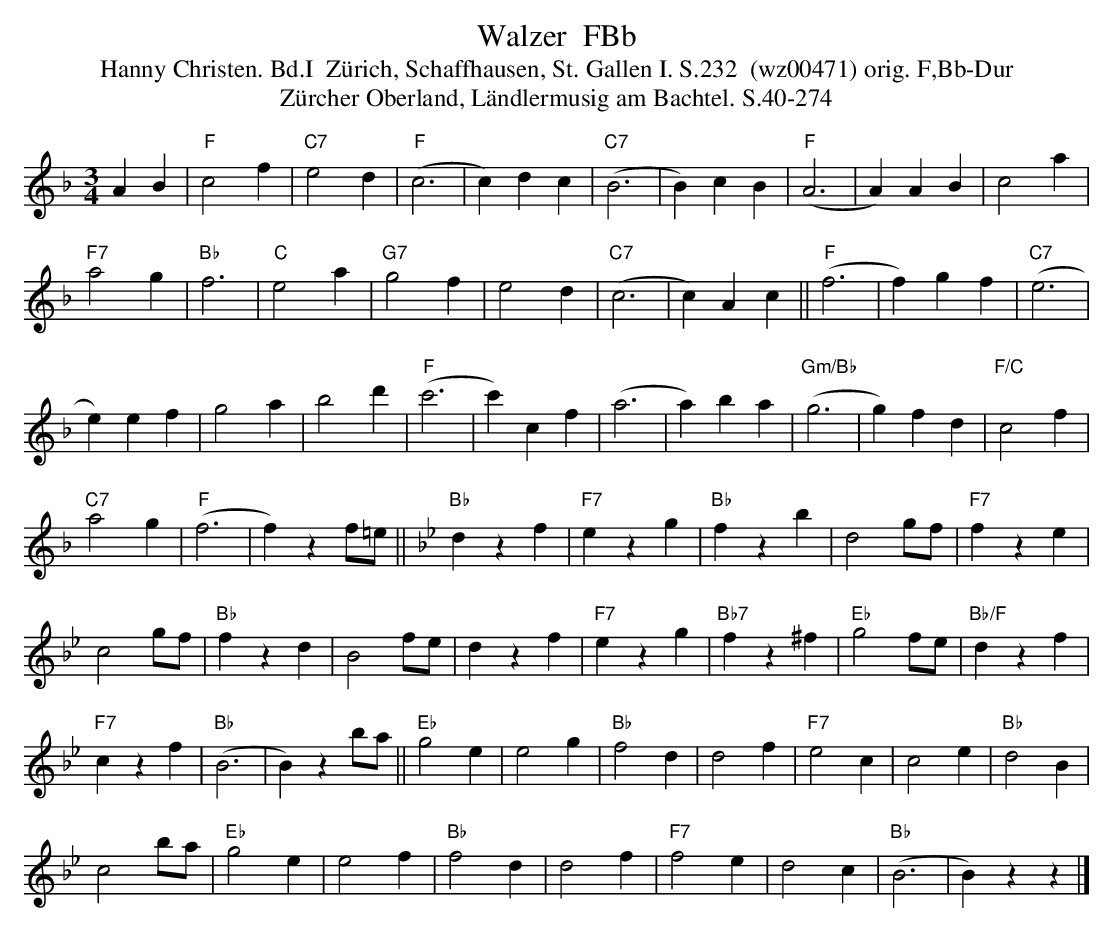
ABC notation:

X:1
T: Walzer  FBb
T:Hanny Christen. Bd.I  Z\"urich, Schaffhausen, St. Gallen I. S.232  (wz00471) orig. F,Bb-Dur
T: Z\"urcher Oberland, L\"andlermusig am Bachtel. S.40-274
M:3/4
L:1/4
K:F %%MIDI gchordon
AB | "F"c2f | "C7"e2d | "F"(c3 | c)dc | "C7"(B3 | B)cB | "F"(A3 | A) AB | c2a |
"F7"a2g | "Bb"f3 | "C"e2a | "G7"g2f | e2d | ("C7"c3 | c)Ac || "F"(f3 | f)gf | "C7"(e3 |
e)ef | g2a | b2d' | "F"(c'3 | c') cf | (a3 | a)ba | "Gm/Bb"(g3 | g) fd | "F/C"c2f |
"C7"a2g | "F"(f3 | f)z f/=e/ || [K:Bb]  "Bb"dzf | "F7"ezg | "Bb"fzb | d2g/f/ | "F7"fze |
c2g/f/ | "Bb"fzd | B2f/e/ | dzf | "F7"ezg | "Bb7"fz^f | "Eb"g2f/e/ | "Bb/F"dzf |
"F7"czf | "Bb"(B3 | B)zb/a/ || "Eb"g2e | e2g | "Bb"f2d | d2f | "F7"e2c | c2e | "Bb"d2B |
c2b/a/ | "Eb"g2e | e2f | "Bb"f2d | d2f | "F7"f2e | d2c | "Bb"(B3 |  B)zz |]
